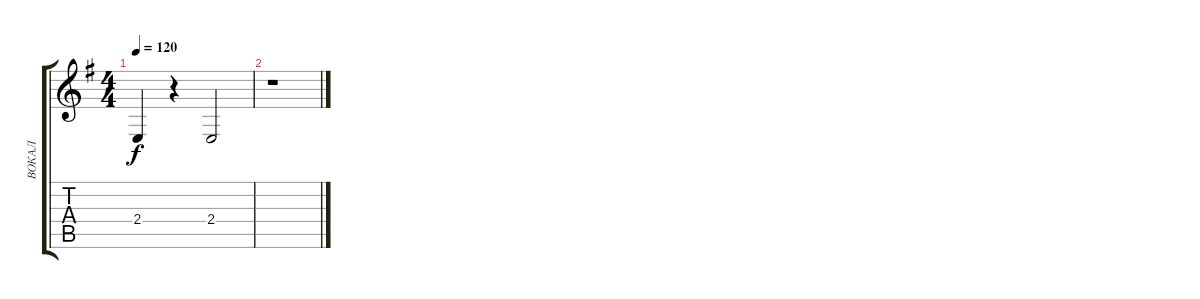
\track ("ВОКАЛ" "ВОКАЛ") {instrument oboe}
\staff {score tabs}
\tuning (E4 B3 G3 D3 A2 E2) {hide}
\ts (4 4)
\tempo 120
\clef g2
\ks g
2.4.4{dy f} r.4 2.4.2 |
r.1
